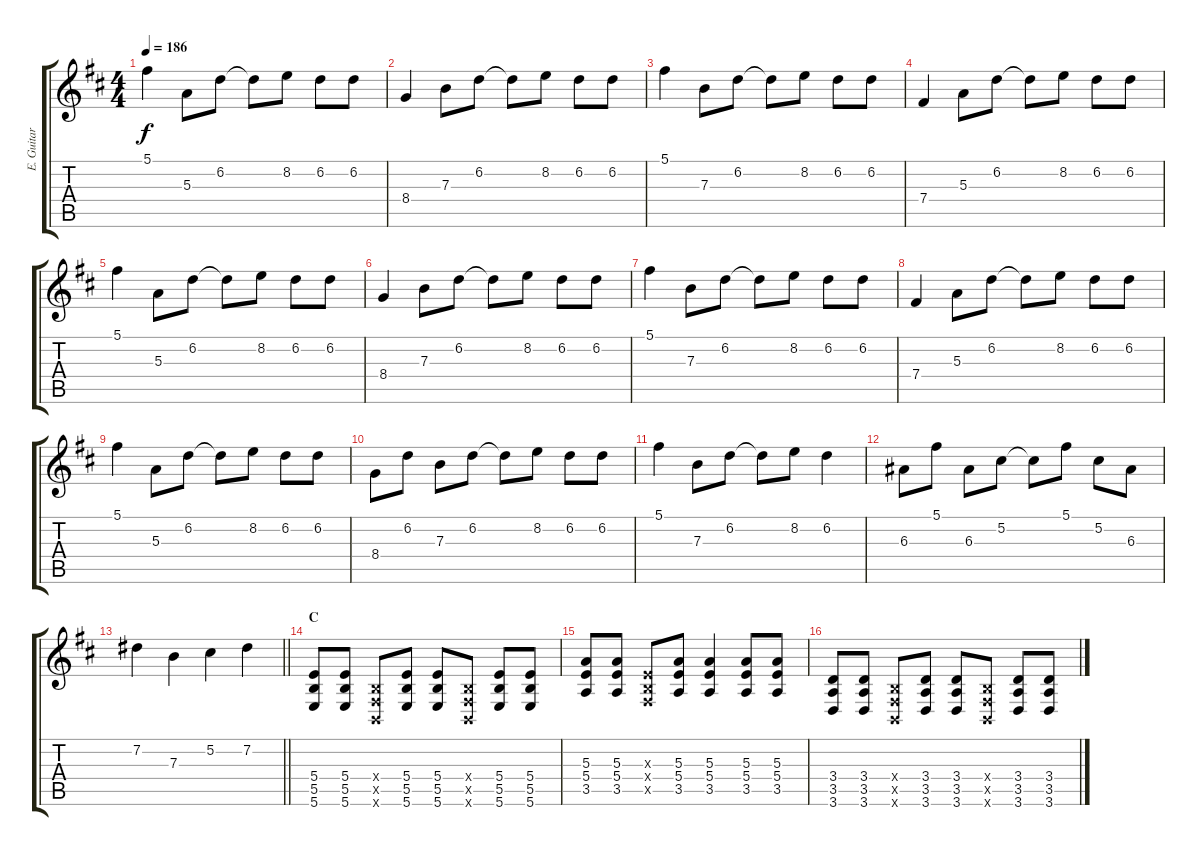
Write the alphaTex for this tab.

\track ("E. Guitar I" "E. Guitar ") {instrument overdrivenguitar}
\staff {score tabs}
\tuning (Db4 Ab3 E3 B2 Gb2 B1) {hide}
\ts (4 4)
\tempo 186
\clef g2
\ks d
5.1.4{dy f} 5.3.8 6.2.8 6.2{t}.8 8.2.8 6.2.8 6.2.8 |
8.4.4 7.3.8 6.2.8 6.2{t}.8 8.2.8 6.2.8 6.2.8 |
5.1.4 7.3.8 6.2.8 6.2{t}.8 8.2.8 6.2.8 6.2.8 |
7.4.4 5.3.8 6.2.8 6.2{t}.8 8.2.8 6.2.8 6.2.8 |
5.1.4 5.3.8 6.2.8 6.2{t}.8 8.2.8 6.2.8 6.2.8 |
8.4.4 7.3.8 6.2.8 6.2{t}.8 8.2.8 6.2.8 6.2.8 |
5.1.4 7.3.8 6.2.8 6.2{t}.8 8.2.8 6.2.8 6.2.8 |
7.4.4 5.3.8 6.2.8 6.2{t}.8 8.2.8 6.2.8 6.2.8 |
5.1.4 5.3.8 6.2.8 6.2{t}.8 8.2.8 6.2.8 6.2.8 |
8.4.8 6.2.8 7.3.8 6.2.8 6.2{t}.8 8.2.8 6.2.8 6.2.8 |
5.1.4 7.3.8 6.2.8 6.2{t}.8 8.2.8 6.2.4 |
6.3.8 5.1.8 6.3.8 5.2.8 5.2{t}.8 5.1.8 5.2.8 6.3.8 |
\barLineRight lightlight
7.2.4 7.3.4 5.2.4 7.2.4 |
\section ("" "C")
(5.4 5.5 5.6).8 (5.4 5.5 5.6).8 (0.4{x} 0.5{x} 0.6{x}).8 (5.4 5.5 5.6).8 (5.4 5.5 5.6).8 (0.4{x} 0.5{x} 0.6{x}).8 (5.4 5.5 5.6).8 (5.4 5.5 5.6).8 |
(5.3 5.4 3.5).8 (5.3 5.4 3.5).8 (0.3{x} 0.4{x} 0.5{x}).8 (5.3 5.4 3.5).8 (5.3 5.4 3.5).4 (5.3 5.4 3.5).8 (5.3 5.4 3.5).8 |
(3.4 3.5 3.6).8 (3.4 3.5 3.6).8 (0.4{x} 0.5{x} 0.6{x}).8 (3.4 3.5 3.6).8 (3.4 3.5 3.6).8 (0.4{x} 0.5{x} 0.6{x}).8 (3.4 3.5 3.6).8 (3.4 3.5 3.6).8
